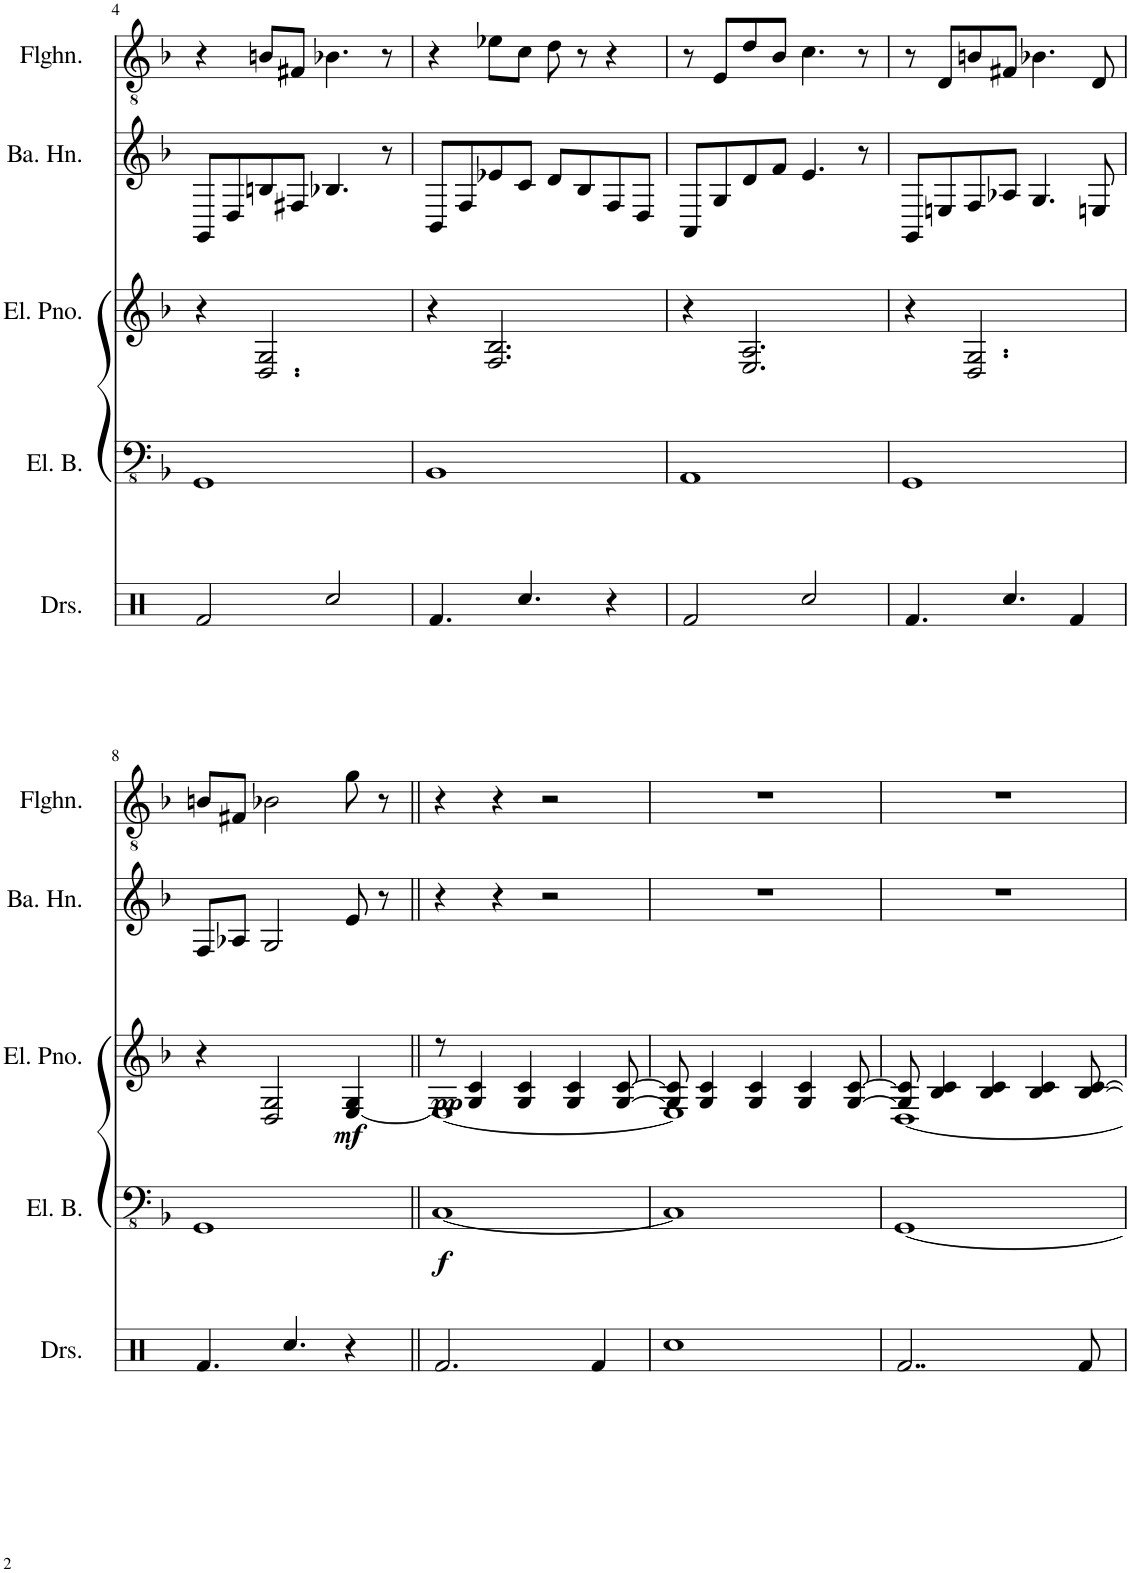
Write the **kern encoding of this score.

**kern	**kern	**dynam	**kern	**dynam	**kern	**kern
*part5	*part4	*part4	*part3	*part3	*part2	*part1
*staff5	*staff4	*staff4	*staff3	*staff3	*staff2	*staff1
*I"Drumset	*I"Electric Bass	*	*I"Electric Piano	*	*I"Basset Horn	*I"Flugelhorn
*I'Drs.	*I'El. B.	*	*I'El. Pno.	*	*I'Ba. Hn.	*I'Flghn.
!!LO:PB:g=z
*clefX	*clefFv4	*	*clefG2	*	*clefG2	*clefGv2
*	*	*	*	*	*ITrd1c2	*ITrd1c2
*k[]	*k[b-]	*	*k[b-]	*	*k[b-]	*k[b-]
*M4/4	*M4/4	*	*M4/4	*	*M4/4	*M4/4
=4	=4	=4	=4	=4	=4	=4
2Rf/	1GGG	.	4r	.	8GG/L	4r
.	.	.	.	.	8D/	.
.	.	.	2.D/ 2.G/	.	8Bn/	8Bn/L
.	.	.	.	.	8F#X/J	8F#X/J
2Rcc/	.	.	.	.	4.B-X/	4.B-X\
.	.	.	.	.	8r	8r
=5	=5	=5	=5	=5	=5	=5
4.Rf/	1BBB-	.	4r	.	8BB-/L	4r
.	.	.	.	.	8F/	.
.	.	.	2.F/ 2.B-/	.	8e-X/	8e-X\L
4.Rcc/	.	.	.	.	8c/J	8c\J
.	.	.	.	.	8d/L	8d\
.	.	.	.	.	8B-/	8r
4r	.	.	.	.	8F/	4r
.	.	.	.	.	8D/J	.
=6	=6	=6	=6	=6	=6	=6
2Rf/	1AAA	.	4r	.	8AA/L	8r
.	.	.	.	.	8G/	8E/L
.	.	.	2.E/ 2.A/	.	8d/	8d/
.	.	.	.	.	8f/J	8B-/J
2Rcc/	.	.	.	.	4.e/	4.c\
.	.	.	.	.	8r	8r
=7	=7	=7	=7	=7	=7	=7
4.Rf/	1GGG	.	4r	.	8GG/L	8r
.	.	.	.	.	8En/	8D/L
.	.	.	2.D/ 2.G/	.	8F/	8Bn/
4.Rcc/	.	.	.	.	8A-X/J	8F#X/J
.	.	.	.	.	4.G/	4.B-X\
4Rf/	.	.	.	.	.	.
.	.	.	.	.	8En/	8D/
!!LO:LB:g=z
=8	=8	=8	=8	=8	=8	=8
4.Rf/	1GGG	.	4r	.	8F/L	8Bn/L
.	.	.	.	.	8A-X/J	8F#X/J
.	.	.	2D/ 2G/	.	2G/	2B-X\
4.Rcc/	.	.	.	.	.	.
!	!	!	!	!LO:DY:b	!	!
4r	.	.	[4E/ 4G/	mf	8e/	8g\
.	.	.	.	.	8r	8r
=9||	=9||	=9||	=9||	=9||	=9||	=9||
*	*	*	*^	*	*	*
!	!	!LO:DY:b	!	!	!LO:DY:b	!	!
2.Rf/	[1CC	f	8r	1E_	pp	4r	4r
.	.	.	4G/ 4c/	.	.	.	.
.	.	.	.	.	.	4r	4r
.	.	.	4G/ 4c/	.	.	.	.
.	.	.	.	.	.	2r	2r
.	.	.	4G/ 4c/	.	.	.	.
4Rf/	.	.	.	.	.	.	.
.	.	.	[8G/ [8c/	.	.	.	.
=10	=10	=10	=10	=10	=10	=10	=10
1Rcc	1CC]	.	8G/] 8c/]	1E]	.	1r	1r
.	.	.	4G/ 4c/	.	.	.	.
.	.	.	4G/ 4c/	.	.	.	.
.	.	.	4G/ 4c/	.	.	.	.
.	.	.	[8G/ [8c/	.	.	.	.
=11	=11	=11	=11	=11	=11	=11	=11
2..Rf/	[1GGG	.	8G/] 8c/]	[1D	.	1r	1r
.	.	.	4B-/ 4c/	.	.	.	.
.	.	.	4B-/ 4c/	.	.	.	.
.	.	.	4B-/ 4c/	.	.	.	.
8Rf/	.	.	[8B-/ [8c/	.	.	.	.
*	*	*	*v	*v	*	*	*
=	=	=	=	=	=	=
*-	*-	*-	*-	*-	*-	*-
